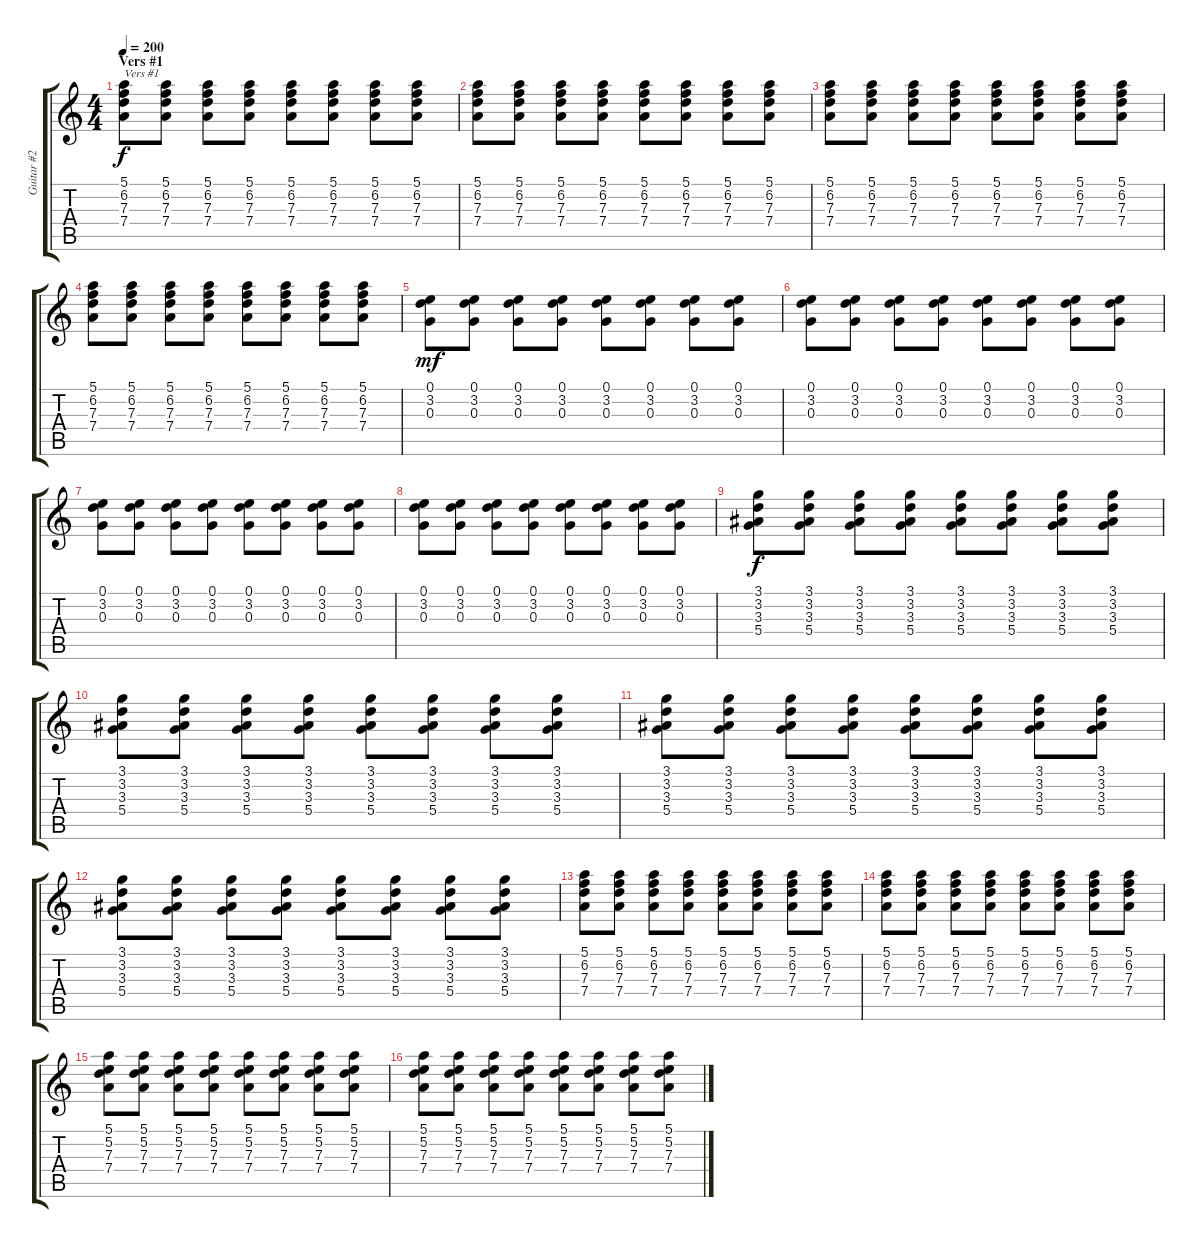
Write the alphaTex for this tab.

\track ("Guitar #2" "Guitar #2") {instrument acousticguitarnylon}
\staff {score tabs}
\tuning (E4 B3 G3 D3 A2 E2) {hide}
\ts (4 4)
\section ("" "Vers #1")
\tempo 200
\clef g2
\ks c
(5.1 6.2 7.3 7.4).8{txt "Vers #1" dy f} (5.1 6.2 7.3 7.4).8 (5.1 6.2 7.3 7.4).8 (5.1 6.2 7.3 7.4).8 (5.1 6.2 7.3 7.4).8 (5.1 6.2 7.3 7.4).8 (5.1 6.2 7.3 7.4).8 (5.1 6.2 7.3 7.4).8 |
(5.1 6.2 7.3 7.4).8 (5.1 6.2 7.3 7.4).8 (5.1 6.2 7.3 7.4).8 (5.1 6.2 7.3 7.4).8 (5.1 6.2 7.3 7.4).8 (5.1 6.2 7.3 7.4).8 (5.1 6.2 7.3 7.4).8 (5.1 6.2 7.3 7.4).8 |
(5.1 6.2 7.3 7.4).8 (5.1 6.2 7.3 7.4).8 (5.1 6.2 7.3 7.4).8 (5.1 6.2 7.3 7.4).8 (5.1 6.2 7.3 7.4).8 (5.1 6.2 7.3 7.4).8 (5.1 6.2 7.3 7.4).8 (5.1 6.2 7.3 7.4).8 |
(5.1 6.2 7.3 7.4).8 (5.1 6.2 7.3 7.4).8 (5.1 6.2 7.3 7.4).8 (5.1 6.2 7.3 7.4).8 (5.1 6.2 7.3 7.4).8 (5.1 6.2 7.3 7.4).8 (5.1 6.2 7.3 7.4).8 (5.1 6.2 7.3 7.4).8 |
(0.1 3.2 0.3).8{dy mf} (0.1 3.2 0.3).8 (0.1 3.2 0.3).8 (0.1 3.2 0.3).8 (0.1 3.2 0.3).8 (0.1 3.2 0.3).8 (0.1 3.2 0.3).8 (0.1 3.2 0.3).8 |
(0.1 3.2 0.3).8 (0.1 3.2 0.3).8 (0.1 3.2 0.3).8 (0.1 3.2 0.3).8 (0.1 3.2 0.3).8 (0.1 3.2 0.3).8 (0.1 3.2 0.3).8 (0.1 3.2 0.3).8 |
(0.1 3.2 0.3).8 (0.1 3.2 0.3).8 (0.1 3.2 0.3).8 (0.1 3.2 0.3).8 (0.1 3.2 0.3).8 (0.1 3.2 0.3).8 (0.1 3.2 0.3).8 (0.1 3.2 0.3).8 |
(0.1 3.2 0.3).8 (0.1 3.2 0.3).8 (0.1 3.2 0.3).8 (0.1 3.2 0.3).8 (0.1 3.2 0.3).8 (0.1 3.2 0.3).8 (0.1 3.2 0.3).8 (0.1 3.2 0.3).8 |
(3.1 3.2 3.3 5.4).8{dy f} (3.1 3.2 3.3 5.4).8 (3.1 3.2 3.3 5.4).8 (3.1 3.2 3.3 5.4).8 (3.1 3.2 3.3 5.4).8 (3.1 3.2 3.3 5.4).8 (3.1 3.2 3.3 5.4).8 (3.1 3.2 3.3 5.4).8 |
(3.1 3.2 3.3 5.4).8 (3.1 3.2 3.3 5.4).8 (3.1 3.2 3.3 5.4).8 (3.1 3.2 3.3 5.4).8 (3.1 3.2 3.3 5.4).8 (3.1 3.2 3.3 5.4).8 (3.1 3.2 3.3 5.4).8 (3.1 3.2 3.3 5.4).8 |
(3.1 3.2 3.3 5.4).8 (3.1 3.2 3.3 5.4).8 (3.1 3.2 3.3 5.4).8 (3.1 3.2 3.3 5.4).8 (3.1 3.2 3.3 5.4).8 (3.1 3.2 3.3 5.4).8 (3.1 3.2 3.3 5.4).8 (3.1 3.2 3.3 5.4).8 |
(3.1 3.2 3.3 5.4).8 (3.1 3.2 3.3 5.4).8 (3.1 3.2 3.3 5.4).8 (3.1 3.2 3.3 5.4).8 (3.1 3.2 3.3 5.4).8 (3.1 3.2 3.3 5.4).8 (3.1 3.2 3.3 5.4).8 (3.1 3.2 3.3 5.4).8 |
(5.1 6.2 7.3 7.4).8 (5.1 6.2 7.3 7.4).8 (5.1 6.2 7.3 7.4).8 (5.1 6.2 7.3 7.4).8 (5.1 6.2 7.3 7.4).8 (5.1 6.2 7.3 7.4).8 (5.1 6.2 7.3 7.4).8 (5.1 6.2 7.3 7.4).8 |
(5.1 6.2 7.3 7.4).8 (5.1 6.2 7.3 7.4).8 (5.1 6.2 7.3 7.4).8 (5.1 6.2 7.3 7.4).8 (5.1 6.2 7.3 7.4).8 (5.1 6.2 7.3 7.4).8 (5.1 6.2 7.3 7.4).8 (5.1 6.2 7.3 7.4).8 |
(5.1 5.2 7.3 7.4).8 (5.1 5.2 7.3 7.4).8 (5.1 5.2 7.3 7.4).8 (5.1 5.2 7.3 7.4).8 (5.1 5.2 7.3 7.4).8 (5.1 5.2 7.3 7.4).8 (5.1 5.2 7.3 7.4).8 (5.1 5.2 7.3 7.4).8 |
(5.1 5.2 7.3 7.4).8 (5.1 5.2 7.3 7.4).8 (5.1 5.2 7.3 7.4).8 (5.1 5.2 7.3 7.4).8 (5.1 5.2 7.3 7.4).8 (5.1 5.2 7.3 7.4).8 (5.1 5.2 7.3 7.4).8 (5.1 5.2 7.3 7.4).8
